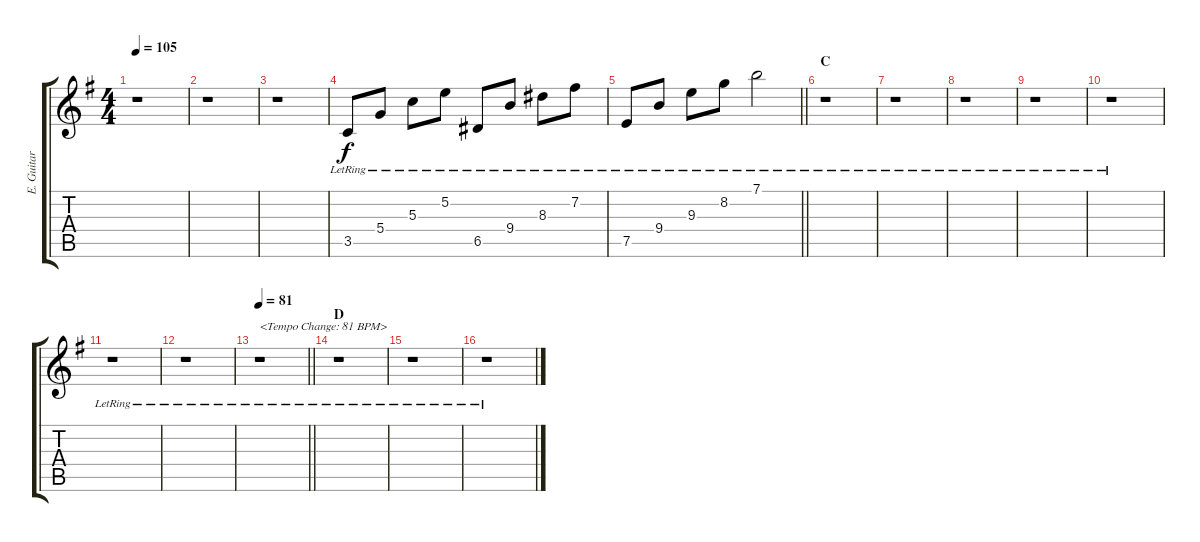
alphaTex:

\track ("E. Guitar IV" "E. Guitar ") {instrument electricguitarclean}
\staff {score tabs}
\tuning (E4 B3 G3 D3 A2 E2) {hide}
\ts (4 4)
\tempo 105
\clef g2
\ks g
r.1{dy f} |
r.1 |
r.1 |
3.5{lr}.8 5.4{lr}.8 5.3{lr}.8 5.2{lr}.8 6.5{lr}.8 9.4{lr}.8 8.3{lr}.8 7.2{lr}.8 |
\barLineRight lightlight
7.5{lr}.8 9.4{lr}.8 9.3{lr}.8 8.2{lr}.8 7.1{lr}.2 |
\section ("" "C")
r.1 |
r.1 |
r.1 |
r.1 |
r.1 |
r.1 |
r.1 |
\tempo 81
\barLineRight lightlight
r.1{txt "<Tempo Change: 81 BPM>"} |
\section ("" "D")
r.1 |
r.1 |
r.1
